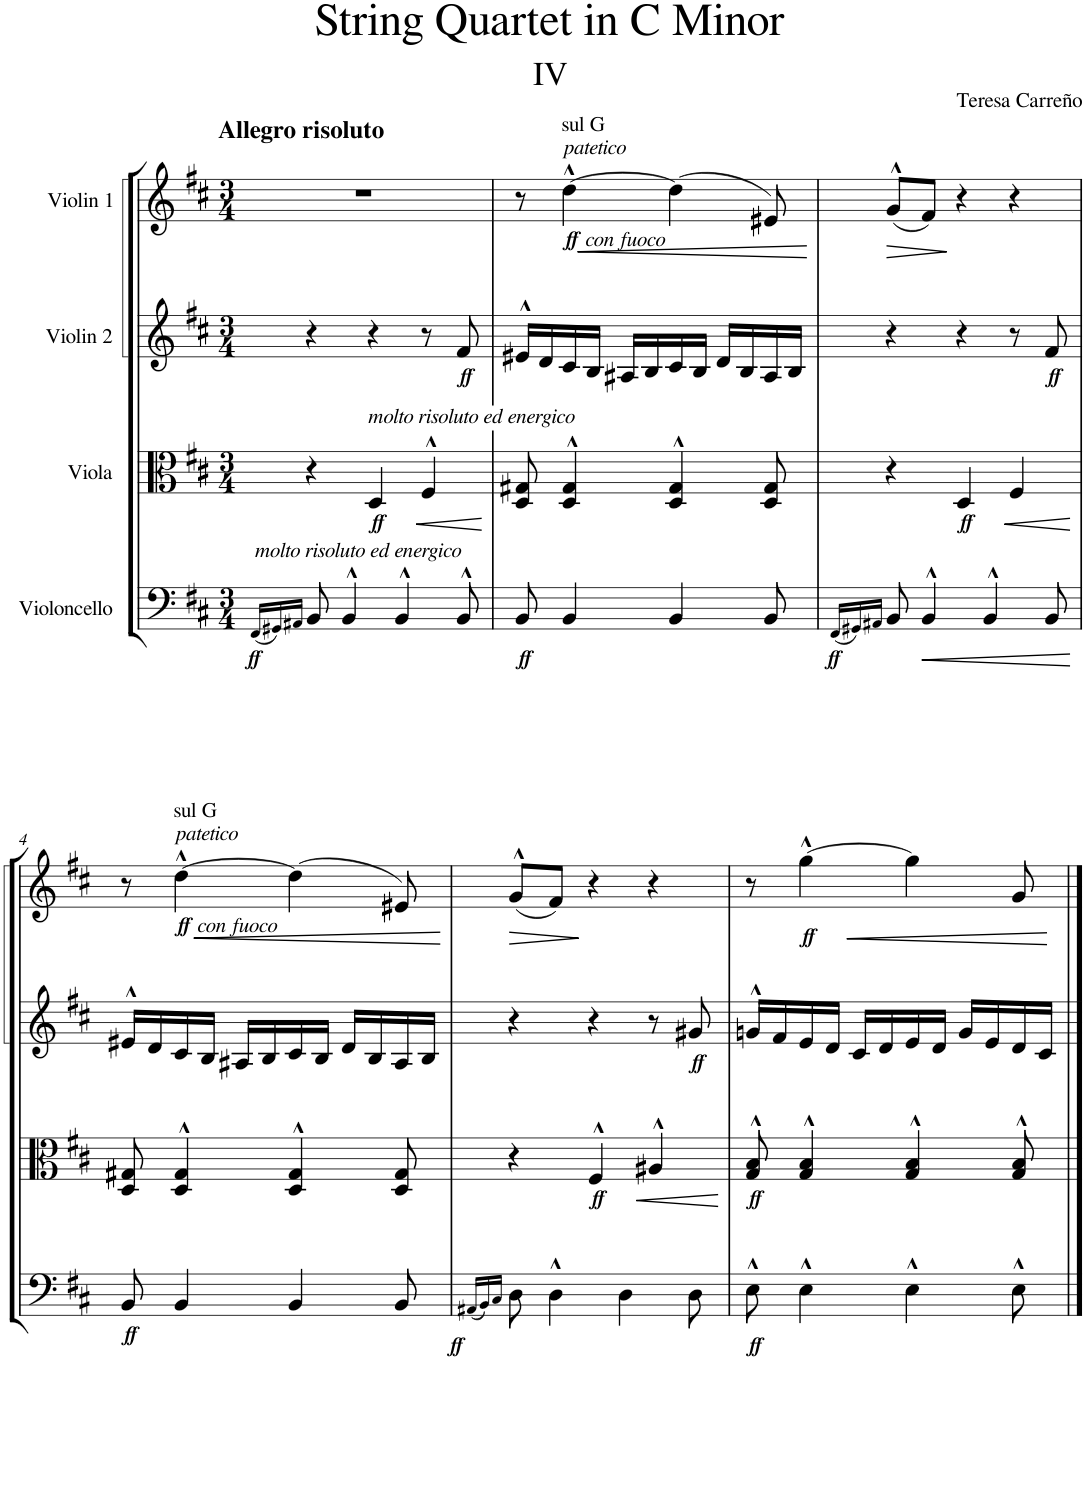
**kern	**dynam	**kern	**dynam	**kern	**kern	**dynam
*part4	*part4	*part3	*part3	*part2	*part1	*part1
*staff4	*staff4	*staff3	*staff3	*staff2	*staff1	*staff1
*I"Violoncello	*	*I"Viola	*	*I"Violin 2	*I"Violin 1	*
*I'Vc	*	*I'Vla	*	*I'Vln	*I'Vln	*
*clefF4	*	*clefC3	*	*clefG2	*clefG2	*
*k[f#c#]	*	*k[f#c#]	*	*k[f#c#]	*k[f#c#]	*
*M3/4	*	*M3/4	*	*M3/4	*M3/4	*
=1	=1	=1	=1	=1	=1	=1
(16qFF#/LL	.	.	.	.	.	.
16qGG#X/)	.	.	.	.	.	.
16qAA#X/JJ	.	.	.	.	.	.
!	!	!	!	!	!LO:TX:a:B:t=Allegro risoluto	!
!LO:TX:a:i:t=molto risoluto ed energico	!	!	!	!	!	!
!LO:TX:b:Bi:t=ff	!	!	!	!	!	!
8BB/	.	4r	.	4r	2.r	.
4BB^^/	.	.	.	.	.	.
!	!	!LO:TX:a:i:t=molto risoluto ed energico	!	!	!	!
!	!	!LO:TX:b:Bi:t=ff	!	!	!	!
!	!	!	!LO:HP:b	!	!	!
.	.	4D/	<	4r	.	.
4BB^^/	.	.	.	.	.	.
.	.	4F#^^/	.	8r	.	.
!	!	!	!	!LO:TX:b:Bi:t=ff	!	!
8BB^^/	.	.	.	8f#/	.	.
.	.	.	[	.	.	.
=2	=2	=2	=2	=2	=2	=2
!LO:TX:b:Bi:t=ff	!	!	!	!	!	!
!	!	!	!	!	!	!LO:HP:b
8BB/	.	8D/ 8G#X/	.	16e#X^^/LL	8r	<
.	.	.	.	16d/	.	.
!	!	!	!	!	!LO:TX:a:t=sul G	!
!	!	!	!	!	!LO:TX:a:i:t=patetico	!
!	!	!	!	!	!LO:TX:b:Bi:t=ff	!
!	!	!	!	!	!LO:TX:b:t=con fuoco	!
4BB/	.	4D/^^ 4G#/^^	.	16c#/	[4dd^^\	.
.	.	.	.	16B/JJ	.	.
.	.	.	.	16A#X/LL	.	.
.	.	.	.	16B/	.	.
4BB/	.	4D/^^ 4G#/^^	.	16c#/	(4dd\]	.
.	.	.	.	16B/JJ	.	.
.	.	.	.	16d/LL	.	.
.	.	.	.	16B/	.	.
8BB/	.	8D/ 8G#/	.	16A#/	8e#X/)	.
.	.	.	.	16B/JJ	.	.
.	.	.	.	.	.	[
=3	=3	=3	=3	=3	=3	=3
(16qFF#/LL	.	.	.	.	.	.
16qGG#X/)	.	.	.	.	.	.
16qAA#X/JJ	.	.	.	.	.	.
!LO:TX:b:Bi:t=ff	!	!	!	!	!	!
!	!	!	!	!	!	!LO:HP:b
8BB/	.	4r	.	4r	(8g^^/L	>
!	!LO:HP:b	!	!	!	!	!
4BB^^/	<	.	.	.	8f#/J)	.
!	!	!LO:TX:b:Bi:t=ff	!	!	!	!
!	!	!	!LO:HP:b	!	!	!
.	.	4D/	<	4r	4r	]
4BB^^/	.	.	.	.	.	.
.	.	4F#/	.	8r	4r	.
!	!	!	!	!LO:TX:b:Bi:t=ff	!	!
8BB/	.	.	.	8f#/	.	.
.	[	.	[	.	.	.
!!LO:LB:g=z
=4	=4	=4	=4	=4	=4	=4
!LO:TX:b:Bi:t=ff	!	!	!	!	!	!
!	!	!	!	!	!	!LO:HP:b
8BB/	.	8D/ 8G#X/	.	16e#X^^/LL	8r	<
.	.	.	.	16d/	.	.
!	!	!	!	!	!LO:TX:a:t=sul G	!
!	!	!	!	!	!LO:TX:a:i:t=patetico	!
!	!	!	!	!	!LO:TX:b:Bi:t=ff	!
!	!	!	!	!	!LO:TX:b:t=con fuoco	!
4BB/	.	4D/^^ 4G#/^^	.	16c#/	[4dd^^\	.
.	.	.	.	16B/JJ	.	.
.	.	.	.	16A#X/LL	.	.
.	.	.	.	16B/	.	.
4BB/	.	4D/^^ 4G#/^^	.	16c#/	(4dd\]	.
.	.	.	.	16B/JJ	.	.
.	.	.	.	16d/LL	.	.
.	.	.	.	16B/	.	.
8BB/	.	8D/ 8G#/	.	16A#/	8e#X/)	.
.	.	.	.	16B/JJ	.	.
.	.	.	.	.	.	[
=5	=5	=5	=5	=5	=5	=5
(<16qAA#X/LL	.	.	.	.	.	.
16qBB/)	.	.	.	.	.	.
16qC#/JJ	.	.	.	.	.	.
!LO:TX:b:Bi:t=ff	!	!	!	!	!	!
!	!	!	!	!	!	!LO:HP:b
8D\	.	4r	.	4r	(8g^^/L	>
4D^^\	.	.	.	.	8f#/J)	.
!	!	!LO:TX:b:Bi:t=ff	!	!	!	!
!	!	!	!LO:HP:b	!	!	!
.	.	4F#^^/	<	4r	4r	]
4D\	.	.	.	.	.	.
.	.	4A#X^^/	.	8r	4r	.
!	!	!	!	!LO:TX:b:Bi:t=ff	!	!
8D\	.	.	.	8g#X/	.	.
.	.	.	[	.	.	.
=6	=6	=6	=6	=6	=6	=6
!	!	!LO:TX:b:Bi:t=ff	!	!	!	!
!LO:TX:b:Bi:t=ff	!	!	!	!	!	!
8E^^\	.	8G/^^ 8B/^^	.	16gn^^/LL	8r	.
.	.	.	.	16f#/	.	.
!	!	!	!	!	!LO:TX:b:Bi:t=ff	!
!	!	!	!	!	!	!LO:HP:b
4E^^\	.	4G/^^ 4B/^^	.	16e/	[4gg^^\	<
.	.	.	.	16d/JJ	.	.
.	.	.	.	16c#/LL	.	.
.	.	.	.	16d/	.	.
4E^^\	.	4G/^^ 4B/^^	.	16e/	4gg\]	.
.	.	.	.	16d/JJ	.	.
.	.	.	.	16g/LL	.	.
.	.	.	.	16e/	.	.
8E^^\	.	8G/^^ 8B/^^	.	16d/	8g/	.
.	.	.	.	16c#/JJ	.	.
.	.	.	.	.	.	[
==	==	==	==	==	==	==
*-	*-	*-	*-	*-	*-	*-
